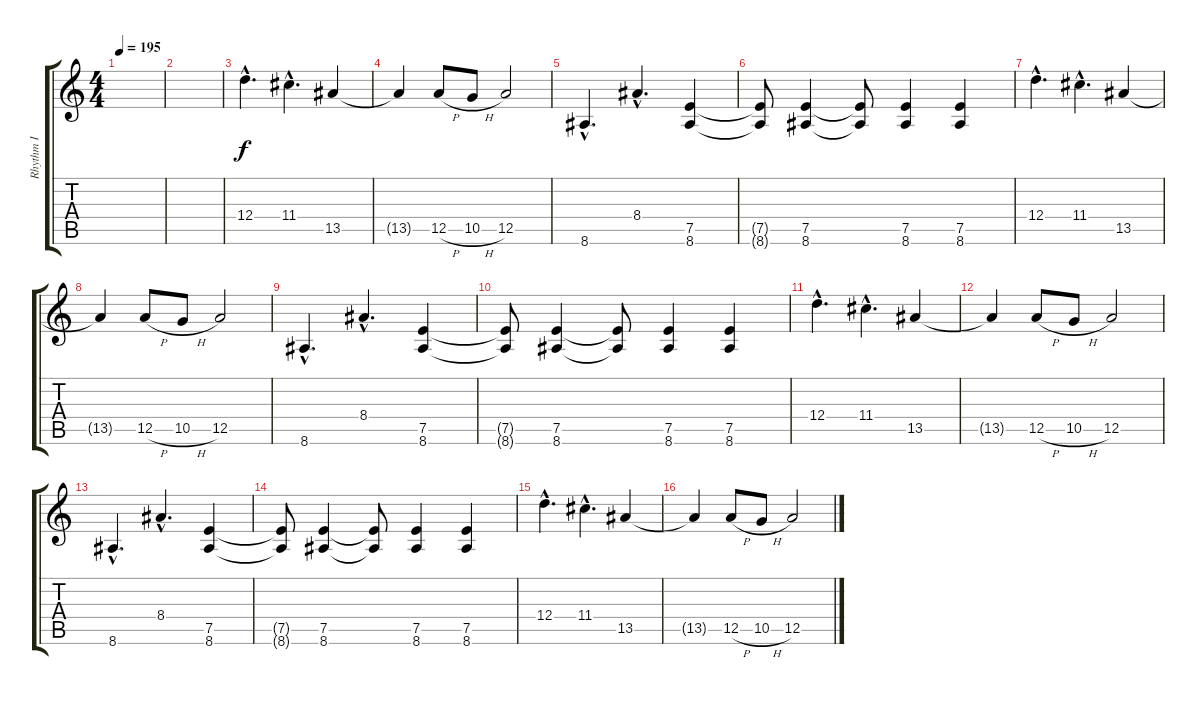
\track ("Rhythm I" "Rhythm I") {instrument overdrivenguitar}
\staff {score tabs}
\tuning (E4 B3 G3 D3 A2 D2) {hide}
\ts (4 4)
\tempo 195
\clef g2
\ks c
|
|
12.4{hac}.4{d instrument overdrivenguitar} 11.4{hac}.4{d} 13.5.4 |
13.5{t}.4 12.5{h}.8 10.5{h}.8 12.5.2 |
8.6{hac}.4{d} 8.4{hac}.4{d} (7.5 8.6).4 |
(7.5{t} 8.6{t}).8 (7.5 8.6).4 (7.5{t} 8.6{t}).8 (7.5 8.6).4 (7.5 8.6).4 |
12.4{hac}.4{d} 11.4{hac}.4{d} 13.5.4 |
13.5{t}.4 12.5{h}.8 10.5{h}.8 12.5.2 |
8.6{hac}.4{d} 8.4{hac}.4{d} (7.5 8.6).4 |
(7.5{t} 8.6{t}).8 (7.5 8.6).4 (7.5{t} 8.6{t}).8 (7.5 8.6).4 (7.5 8.6).4 |
12.4{hac}.4{d} 11.4{hac}.4{d} 13.5.4 |
13.5{t}.4 12.5{h}.8 10.5{h}.8 12.5.2 |
8.6{hac}.4{d} 8.4{hac}.4{d} (7.5 8.6).4 |
(7.5{t} 8.6{t}).8 (7.5 8.6).4 (7.5{t} 8.6{t}).8 (7.5 8.6).4 (7.5 8.6).4 |
12.4{hac}.4{d} 11.4{hac}.4{d} 13.5.4 |
13.5{t}.4 12.5{h}.8 10.5{h}.8 12.5.2
